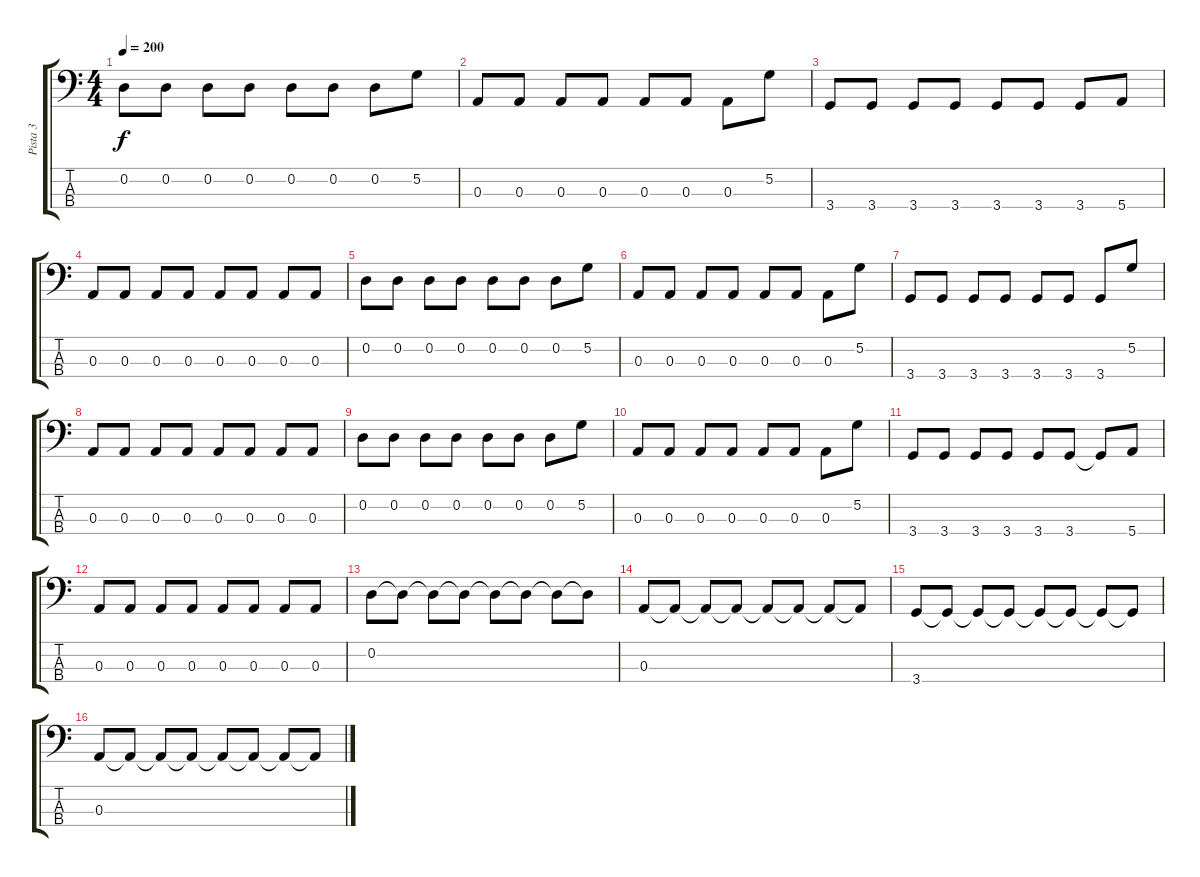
\track ("Pista 3" "Pista 3") {instrument electricbassfinger}
\staff {score tabs}
\tuning (G2 D2 A1 E1) {hide}
\ts (4 4)
\tempo 200
\clef f4
\ks c
0.2.8{dy f} 0.2.8 0.2.8 0.2.8 0.2.8 0.2.8 0.2.8 5.2.8 |
0.3.8 0.3.8 0.3.8 0.3.8 0.3.8 0.3.8 0.3.8 5.2.8 |
3.4.8 3.4.8 3.4.8 3.4.8 3.4.8 3.4.8 3.4.8 5.4.8 |
0.3.8 0.3.8 0.3.8 0.3.8 0.3.8 0.3.8 0.3.8 0.3.8 |
0.2.8 0.2.8 0.2.8 0.2.8 0.2.8 0.2.8 0.2.8 5.2.8 |
0.3.8 0.3.8 0.3.8 0.3.8 0.3.8 0.3.8 0.3.8 5.2.8 |
3.4.8 3.4.8 3.4.8 3.4.8 3.4.8 3.4.8 3.4.8 5.2.8 |
0.3.8 0.3.8 0.3.8 0.3.8 0.3.8 0.3.8 0.3.8 0.3.8 |
0.2.8 0.2.8 0.2.8 0.2.8 0.2.8 0.2.8 0.2.8 5.2.8 |
0.3.8 0.3.8 0.3.8 0.3.8 0.3.8 0.3.8 0.3.8 5.2.8 |
3.4.8 3.4.8 3.4.8 3.4.8 3.4.8 3.4.8 3.4{t}.8 5.4.8 |
0.3.8 0.3.8 0.3.8 0.3.8 0.3.8 0.3.8 0.3.8 0.3.8 |
0.2.8 0.2{t}.8 0.2{t}.8 0.2{t}.8 0.2{t}.8 0.2{t}.8 0.2{t}.8 0.2{t}.8 |
0.3.8 0.3{t}.8 0.3{t}.8 0.3{t}.8 0.3{t}.8 0.3{t}.8 0.3{t}.8 0.3{t}.8 |
3.4.8 3.4{t}.8 3.4{t}.8 3.4{t}.8 3.4{t}.8 3.4{t}.8 3.4{t}.8 3.4{t}.8 |
0.3.8 0.3{t}.8 0.3{t}.8 0.3{t}.8 0.3{t}.8 0.3{t}.8 0.3{t}.8 0.3{t}.8
